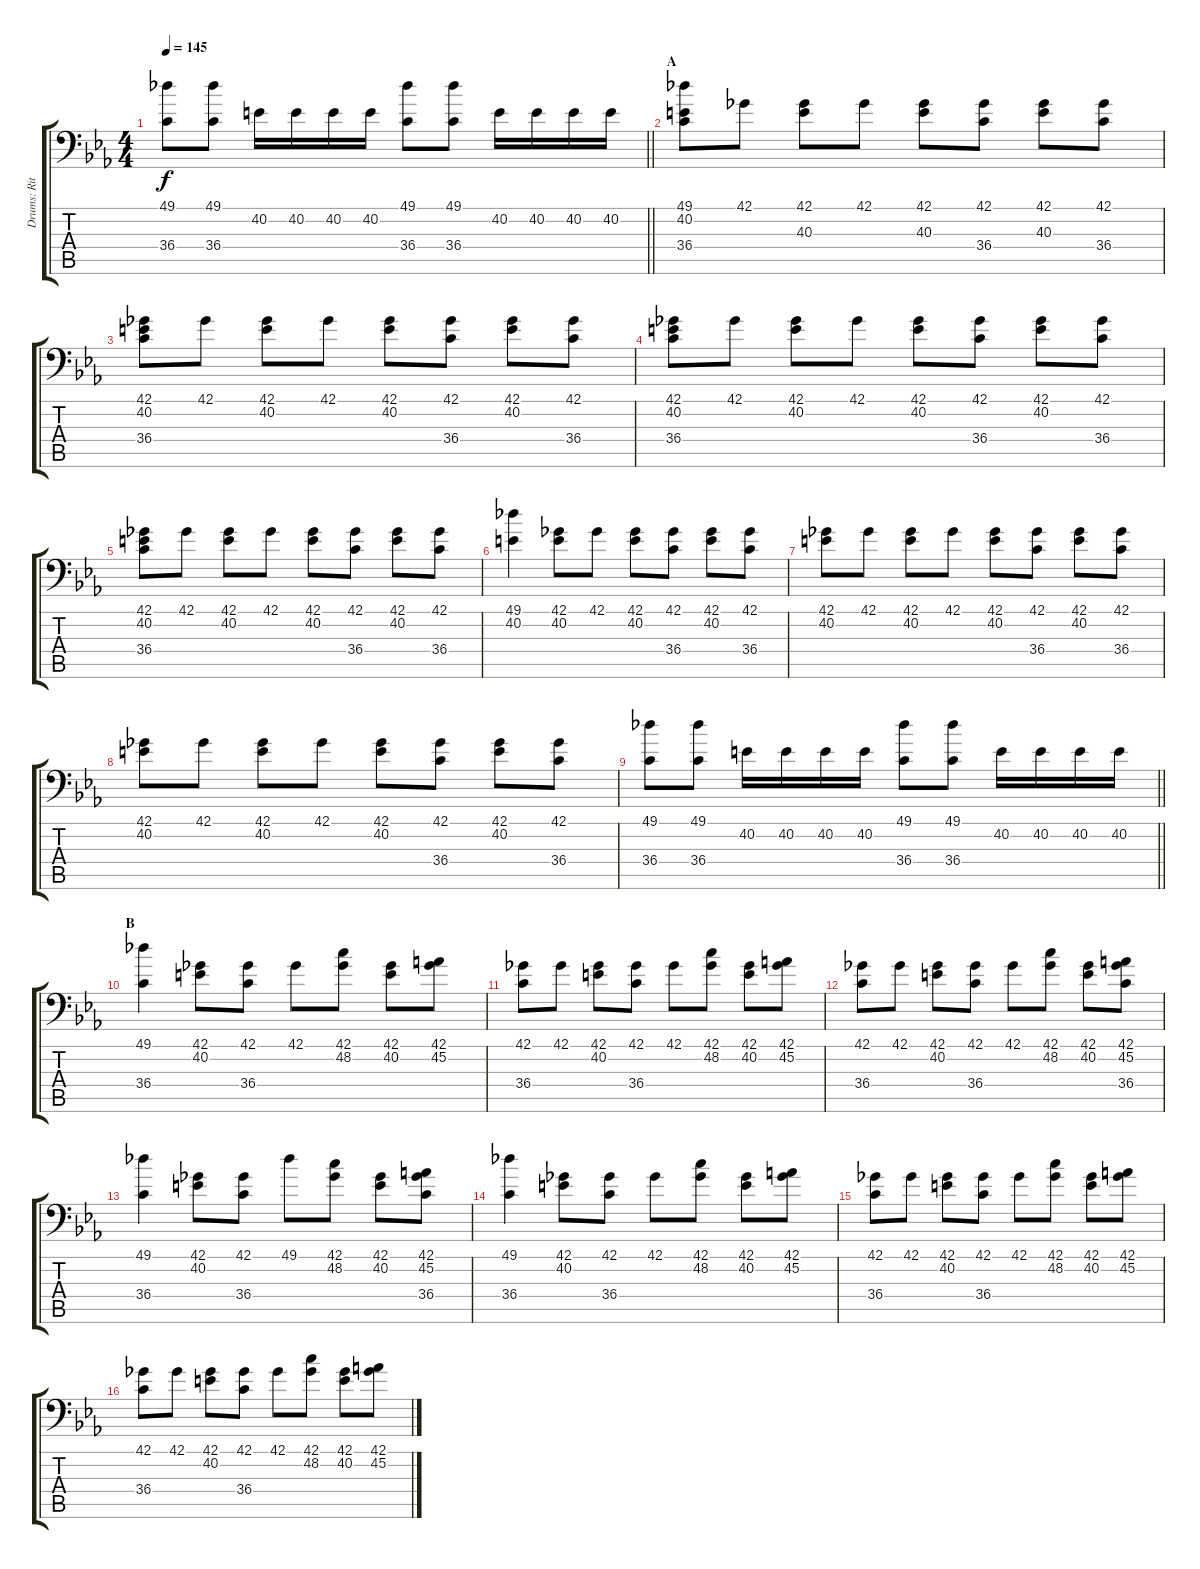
\track ("Drums: Ritsu Tainaka" "Drums: Rit") {instrument acousticgrandpiano}
\staff {score tabs}
\tuning (C-1 C-1 C-1 C-1 C-1 C-1) {hide}
\ts (4 4)
\tempo 145
\clef f4
\barLineRight lightlight
\ks eb
(49.1 36.4).8{dy f} (49.1 36.4).8 40.2.16 40.2.16 40.2.16 40.2.16 (49.1 36.4).8 (49.1 36.4).8 40.2.16 40.2.16 40.2.16 40.2.16 |
\section ("" "A")
(49.1 40.2 36.4).8 42.1.8 (42.1 40.3).8 42.1.8 (42.1 40.3).8 (42.1 36.4).8 (42.1 40.3).8 (42.1 36.4).8 |
(42.1 40.2 36.4).8 42.1.8 (42.1 40.2).8 42.1.8 (42.1 40.2).8 (42.1 36.4).8 (42.1 40.2).8 (42.1 36.4).8 |
(42.1 40.2 36.4).8 42.1.8 (42.1 40.2).8 42.1.8 (42.1 40.2).8 (42.1 36.4).8 (42.1 40.2).8 (42.1 36.4).8 |
(42.1 40.2 36.4).8 42.1.8 (42.1 40.2).8 42.1.8 (42.1 40.2).8 (42.1 36.4).8 (42.1 40.2).8 (42.1 36.4).8 |
(49.1 40.2).4 (42.1 40.2).8 42.1.8 (42.1 40.2).8 (42.1 36.4).8 (42.1 40.2).8 (42.1 36.4).8 |
(42.1 40.2).8 42.1.8 (42.1 40.2).8 42.1.8 (42.1 40.2).8 (42.1 36.4).8 (42.1 40.2).8 (42.1 36.4).8 |
(42.1 40.2).8 42.1.8 (42.1 40.2).8 42.1.8 (42.1 40.2).8 (42.1 36.4).8 (42.1 40.2).8 (42.1 36.4).8 |
\barLineRight lightlight
(49.1 36.4).8 (49.1 36.4).8 40.2.16 40.2.16 40.2.16 40.2.16 (49.1 36.4).8 (49.1 36.4).8 40.2.16 40.2.16 40.2.16 40.2.16 |
\section ("" "B")
(49.1 36.4).4 (42.1 40.2).8 (42.1 36.4).8 42.1.8 (42.1 48.2).8 (42.1 40.2).8 (42.1 45.2).8 |
(42.1 36.4).8 42.1.8 (42.1 40.2).8 (42.1 36.4).8 42.1.8 (42.1 48.2).8 (42.1 40.2).8 (42.1 45.2).8 |
(42.1 36.4).8 42.1.8 (42.1 40.2).8 (42.1 36.4).8 42.1.8 (42.1 48.2).8 (42.1 40.2).8 (42.1 45.2 36.4).8 |
(49.1 36.4).4 (42.1 40.2).8 (42.1 36.4).8 49.1.8 (42.1 48.2).8 (42.1 40.2).8 (42.1 45.2 36.4).8 |
(49.1 36.4).4 (42.1 40.2).8 (42.1 36.4).8 42.1.8 (42.1 48.2).8 (42.1 40.2).8 (42.1 45.2).8 |
(42.1 36.4).8 42.1.8 (42.1 40.2).8 (42.1 36.4).8 42.1.8 (42.1 48.2).8 (42.1 40.2).8 (42.1 45.2).8 |
(42.1 36.4).8 42.1.8 (42.1 40.2).8 (42.1 36.4).8 42.1.8 (42.1 48.2).8 (42.1 40.2).8 (42.1 45.2).8
